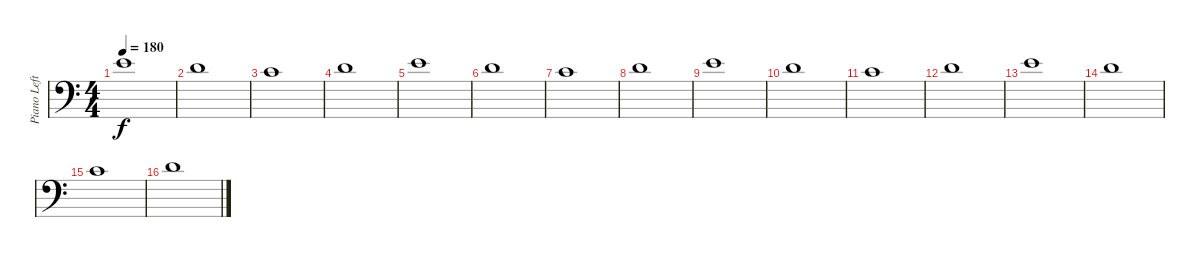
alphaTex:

\track ("Piano Left" "Piano Left") {instrument electricbassfinger}
\staff {score}
\tuning (G2 D2 A1 E1) {hide}
\ts (4 4)
\tempo 180
\clef f4
\ks c
9.1.1{dy f} |
7.1.1 |
5.1.1 |
7.1.1 |
9.1.1 |
7.1.1 |
5.1.1 |
7.1.1 |
9.1.1 |
7.1.1 |
5.1.1 |
7.1.1 |
9.1.1 |
7.1.1 |
5.1.1 |
7.1.1
